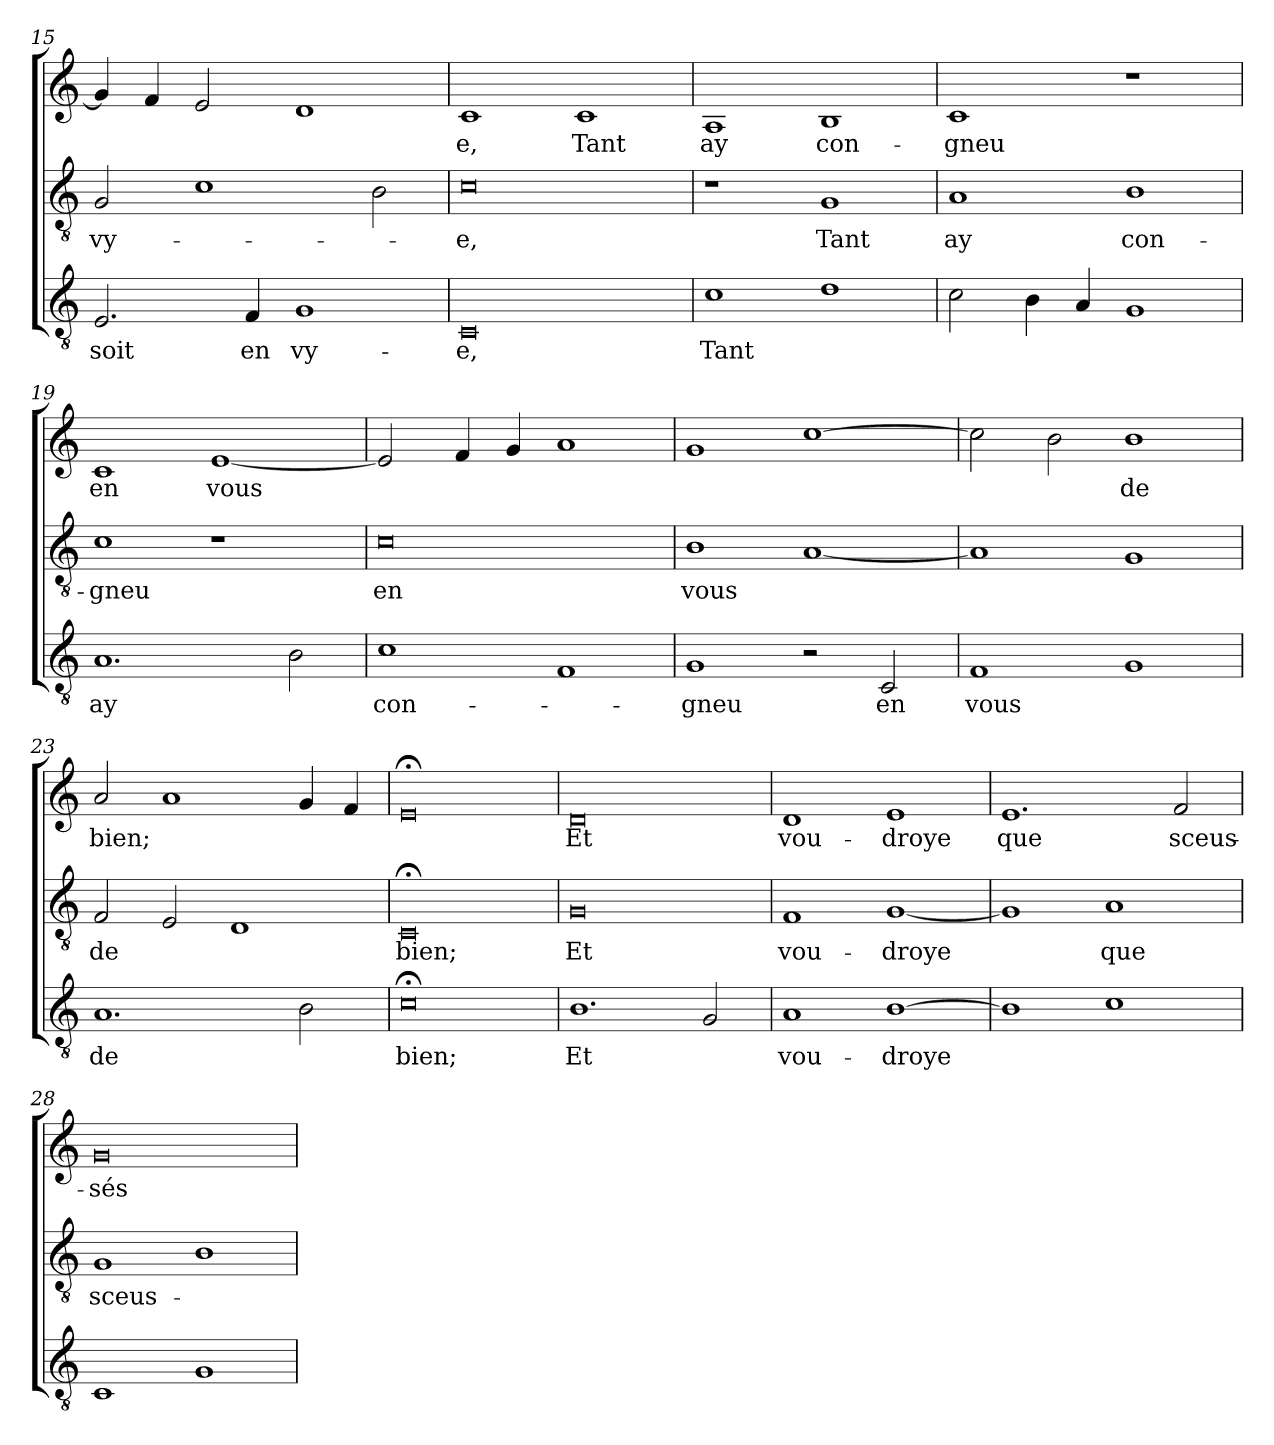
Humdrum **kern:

**kern	**text	**kern	**text	**kern	**text
*part3	*part3	*part2	*part2	*part1	*part1
*staff3	*staff3	*staff2	*staff2	*staff1	*staff1
*clefGv2	*	*clefGv2	*	*clefG2	*
*ITrd7c12	*	*ITrd7c12	*	*	*
*k[]	*	*k[]	*	*k[]	*
=15	=15	=15	=15	=15	=15
2.EE	soit	2GG	vy-	4g]	.
.	.	.	.	4f	.
.	.	1C	.	2e	.
4FF	en	.	.	.	.
1GG	vy-	.	.	1d	.
.	.	2BB	.	.	.
!!LO:LB:g=z
=16	=16	=16	=16	=16	=16
0CC	-e,	0C	-e,	1c	-e,
.	.	.	.	1c	Tant
=17	=17	=17	=17	=17	=17
1C	Tant	1r	.	1A	ay
1D	.	1GG	Tant	1B	con-
=18	=18	=18	=18	=18	=18
2C	.	1AA	ay	1c	-gneu
4BB	.	.	.	.	.
4AA	.	.	.	.	.
1GG	.	1BB	con-	1r	.
=19	=19	=19	=19	=19	=19
1.AA	ay	1C	-gneu	1c	en
.	.	1r	.	[1e	vous
2BB	.	.	.	.	.
=20	=20	=20	=20	=20	=20
1C	con-	0C	en	2e]	.
.	.	.	.	4f	.
.	.	.	.	4g	.
1FF	.	.	.	1a	.
!!LO:PB:g=z
=21	=21	=21	=21	=21	=21
1GG	-gneu	1BB	vous	1g	.
2r	.	[1AA	.	[1cc	.
2CC	en	.	.	.	.
=22	=22	=22	=22	=22	=22
1FF	vous	1AA]	.	2cc]	.
.	.	.	.	2b	.
1GG	.	1GG	.	1b	de
=23	=23	=23	=23	=23	=23
1.AA	de	2FF	de	2a	bien;
.	.	2EE	.	1a	.
.	.	1DD	.	.	.
2BB	.	.	.	4g	.
.	.	.	.	4f	.
=24	=24	=24	=24	=24	=24
0C;<	bien;	0CC;<	bien;	0e;<	.
=25	=25	=25	=25	=25	=25
1.BB	Et	0GG	Et	0d	Et
2GG	.	.	.	.	.
!!LO:LB:g=z
=26	=26	=26	=26	=26	=26
1AA	vou-	1FF	vou-	1d	vou-
[1BB	-droye	[1GG	-droye	1e	-droye
=27	=27	=27	=27	=27	=27
1BB]	.	1GG]	.	1.e	que
1C	.	1AA	que	.	.
.	.	.	.	2f	sceus-
=28	=28	=28	=28	=28	=28
1CC	.	1GG	sceus-	0g	-sés
1GG	.	1BB	.	.	.
=	=	=	=	=	=
*-	*-	*-	*-	*-	*-
